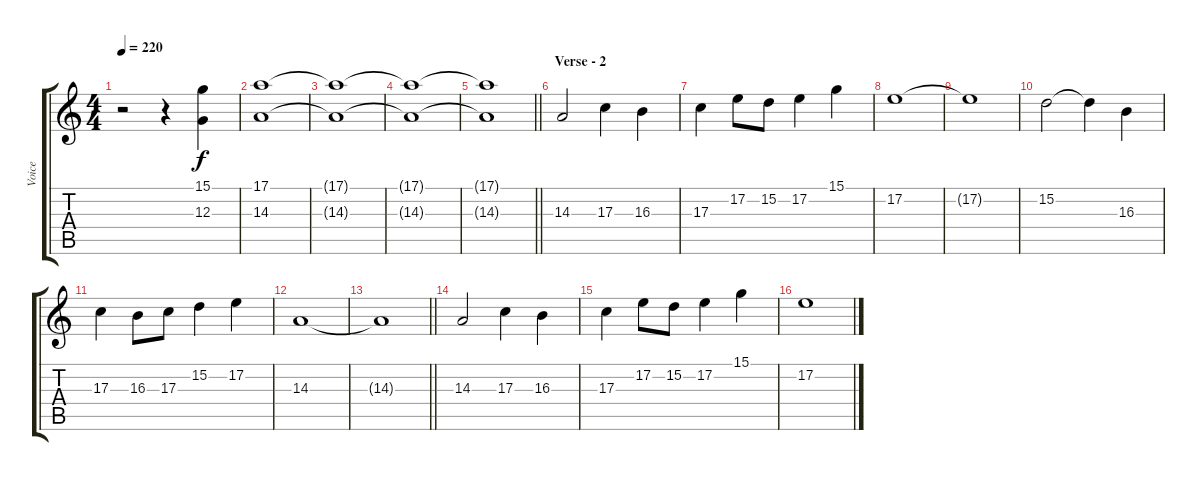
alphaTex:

\track ("Voice" "Voice") {instrument lead6voice}
\staff {score tabs}
\tuning (E4 B3 G3 D3 A2 E2) {hide}
\ts (4 4)
\tempo 220
\clef g2
\ks c
r.2{dy f} r.4 (15.1 12.3).4 |
(17.1 14.3).1 |
(17.1{t} 14.3{t}).1 |
(17.1{t} 14.3{t}).1 |
\barLineRight lightlight
(17.1{t} 14.3{t}).1 |
\section ("" "Verse - 2")
14.3.2{volume 16 instrument pad4choir} 17.3.4 16.3.4 |
17.3.4 17.2.8 15.2.8 17.2.4 15.1.4 |
17.2.1 |
17.2{t}.1 |
15.2.2 15.2{t}.4 16.3.4 |
17.3.4 16.3.8 17.3.8 15.2.4 17.2.4 |
14.3.1 |
\barLineRight lightlight
14.3{t}.1 |
14.3.2{volume 16 instrument pad4choir} 17.3.4 16.3.4 |
17.3.4 17.2.8 15.2.8 17.2.4 15.1.4 |
17.2.1
